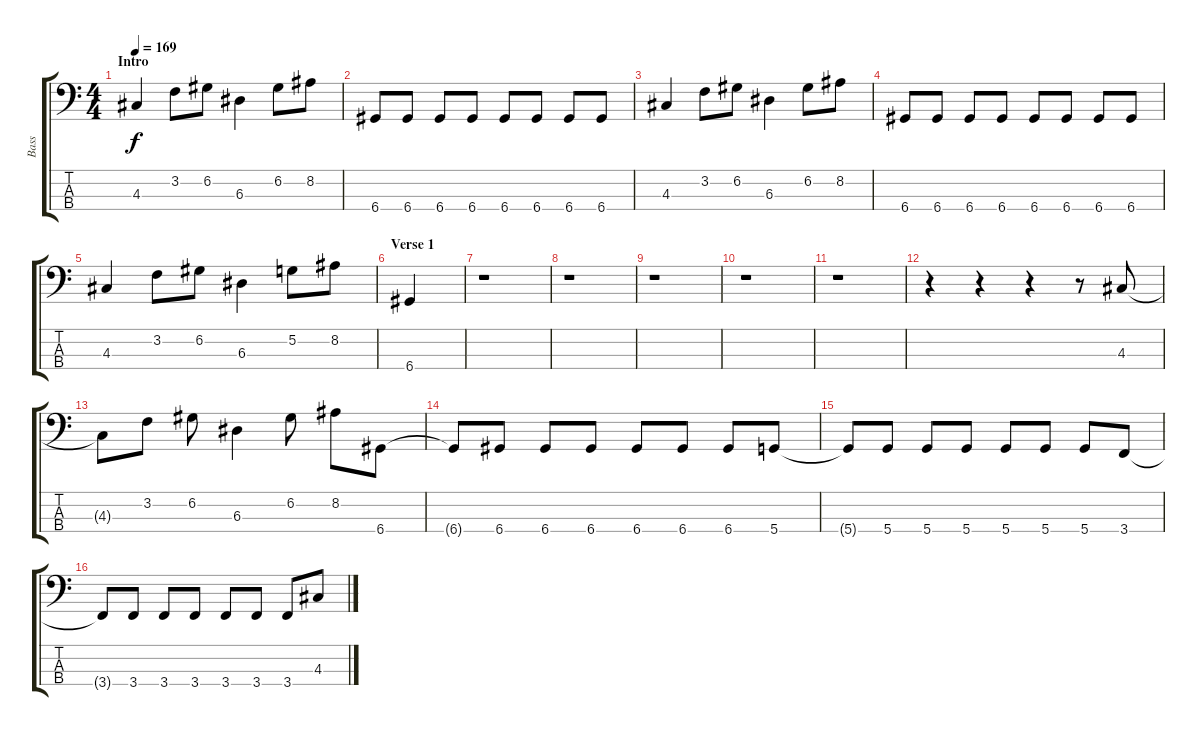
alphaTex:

\track ("Bass" "Bass") {instrument electricbassfinger}
\staff {score tabs}
\tuning (G2 D2 A1 D1) {hide}
\ts (4 4)
\section ("" "Intro")
\tempo 169
\clef f4
\ks c
4.3.4{dy f instrument electricbassfinger} 3.2.8 6.2.8 6.3.4 6.2.8 8.2.8 |
6.4.8 6.4.8 6.4.8 6.4.8 6.4.8 6.4.8 6.4.8 6.4.8 |
4.3.4 3.2.8 6.2.8 6.3.4 6.2.8 8.2.8 |
6.4.8 6.4.8 6.4.8 6.4.8 6.4.8 6.4.8 6.4.8 6.4.8 |
4.3.4 3.2.8 6.2.8 6.3.4 5.2.8 8.2.8 |
\section ("" "Verse 1")
6.4.4 |
r.1 |
r.1 |
r.1 |
r.1 |
r.1 |
r.4 r.4 r.4 r.8 4.3.8 |
4.3{t}.8 3.2.8 6.2.8 6.3.4 6.2.8 8.2.8 6.4.8 |
6.4{t}.8 6.4.8 6.4.8 6.4.8 6.4.8 6.4.8 6.4.8 5.4.8 |
5.4{t}.8 5.4.8 5.4.8 5.4.8 5.4.8 5.4.8 5.4.8 3.4.8 |
3.4{t}.8 3.4.8 3.4.8 3.4.8 3.4.8 3.4.8 3.4.8 4.3.8
